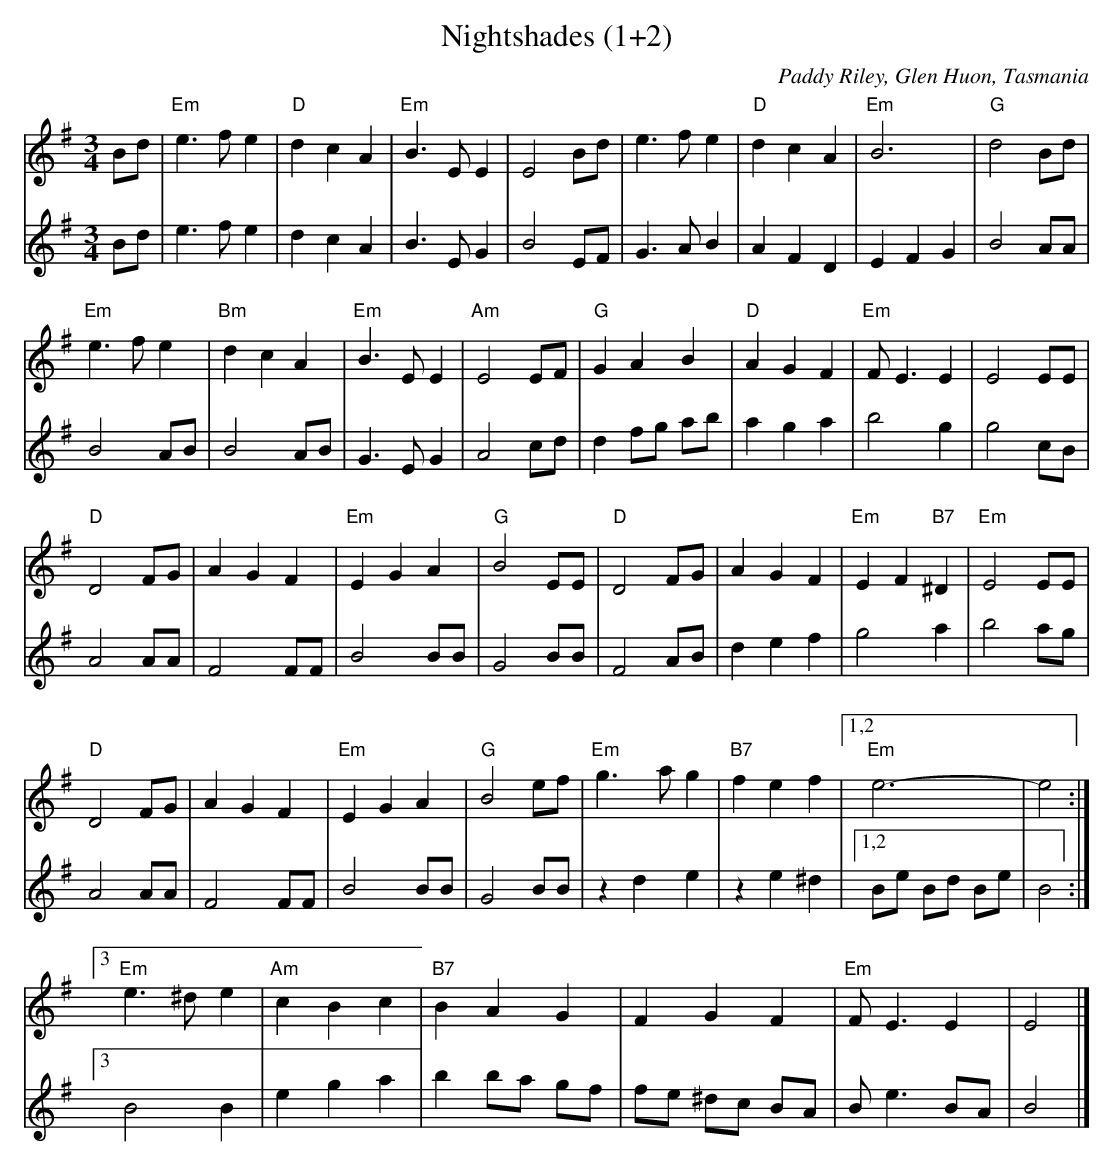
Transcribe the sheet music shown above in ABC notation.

X:1
T:Nightshades (1+2)
C:Paddy Riley, Glen Huon, Tasmania
M:3/4
L:1/4
K:Em
V:1
B/2d/2|"Em"e>fe|"D"dcA|"Em"B>EE|E2B/2d/2|e>fe|"D"dcA|"Em"B3|"G"d2B/2d/2|
"Em"e>fe|"Bm"dcA|"Em"B>EE|"Am"E2E/2F/2|"G"GAB|"D"AGF|"Em"F<EE|E2E/2E/2|
"D"D2F/2G/2|AGF|"Em"EGA|"G"B2E/2E/2|"D"D2F/2G/2|AGF|"Em"EF"B7"^D|"Em"E2E/2E/2|
"D"D2F/2G/2|AGF|"Em"EGA|"G"B2e/2f/2|"Em"g>ag|"B7"fef|[1,2"Em"e3-|e2:|[3
"Em"e>^de|"Am"cBc|"B7"BAG|FGF|"Em"F<EE|E2|]
V:2
B/2d/2|e>fe|dcA|B>EG|B2E/F/|G>AB|AFD|EFG|B2A/A/|
B2A/B/|B2A/B/|G>EG|A2c/d/|d f/g/ a/b/|aga|b2g|g2c/B/|
A2A/A/|F2F/F/|B2B/B/|G2B/B/|F2A/B/|def|g2a|b2a/g/|
A2A/A/|F2F/F/|B2B/B/|G2B/B/|z d e|z e ^d|[1,2B/e/ B/d/ B/e/|B2:|3
B2B|ega|bb/a/ g/f/|f/e/ ^d/c/ B/A/|B<eB/A/|B2|]
